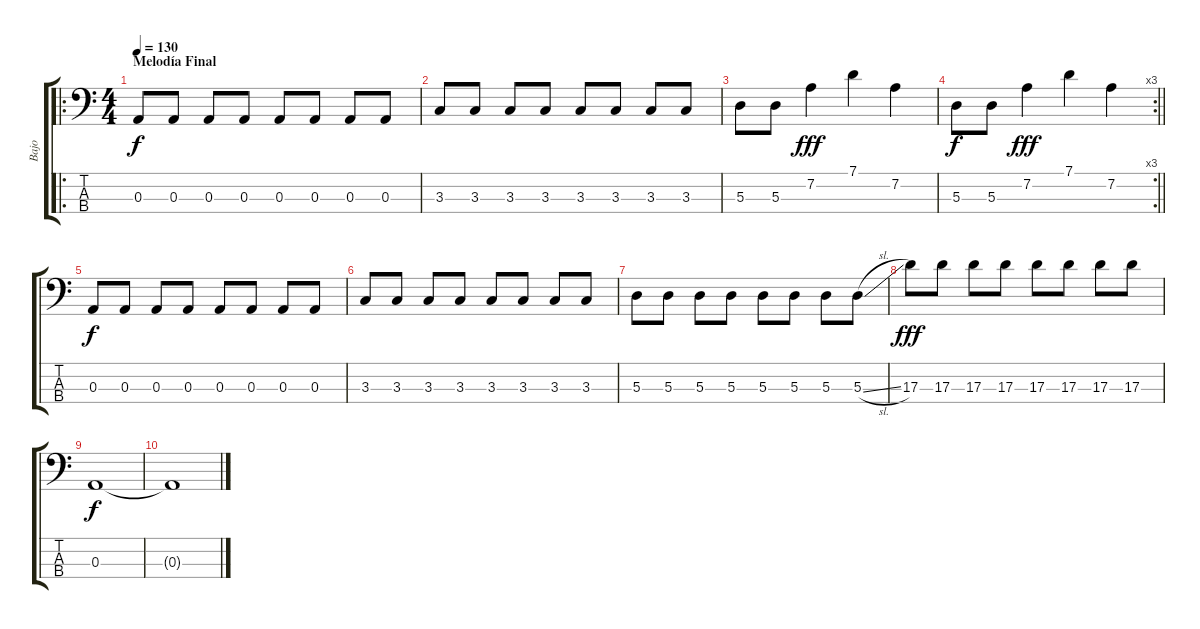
\track ("Bajo" "Bajo") {instrument electricbassfinger}
\staff {score tabs}
\tuning (G2 D2 A1 E1) {hide}
\ro
\ts (4 4)
\section ("" "Melodía Final")
\tempo 130
\clef f4
\ks c
0.3.8{dy f} 0.3.8 0.3.8 0.3.8 0.3.8 0.3.8 0.3.8 0.3.8 |
3.3.8 3.3.8 3.3.8 3.3.8 3.3.8 3.3.8 3.3.8 3.3.8 |
5.3.8 5.3.8 7.2.4{dy fff} 7.1.4 7.2.4 |
\rc 3
\barLineRight lightlight
5.3.8{dy f} 5.3.8 7.2.4{dy fff} 7.1.4 7.2.4 |
0.3.8{dy f} 0.3.8 0.3.8 0.3.8 0.3.8 0.3.8 0.3.8 0.3.8 |
3.3.8 3.3.8 3.3.8 3.3.8 3.3.8 3.3.8 3.3.8 3.3.8 |
5.3.8 5.3.8 5.3.8 5.3.8 5.3.8 5.3.8 5.3.8 5.3{sl}.8 |
17.3.8{dy fff} 17.3.8 17.3.8 17.3.8 17.3.8 17.3.8 17.3.8 17.3.8 |
0.3.1{dy f} |
0.3{t}.1
